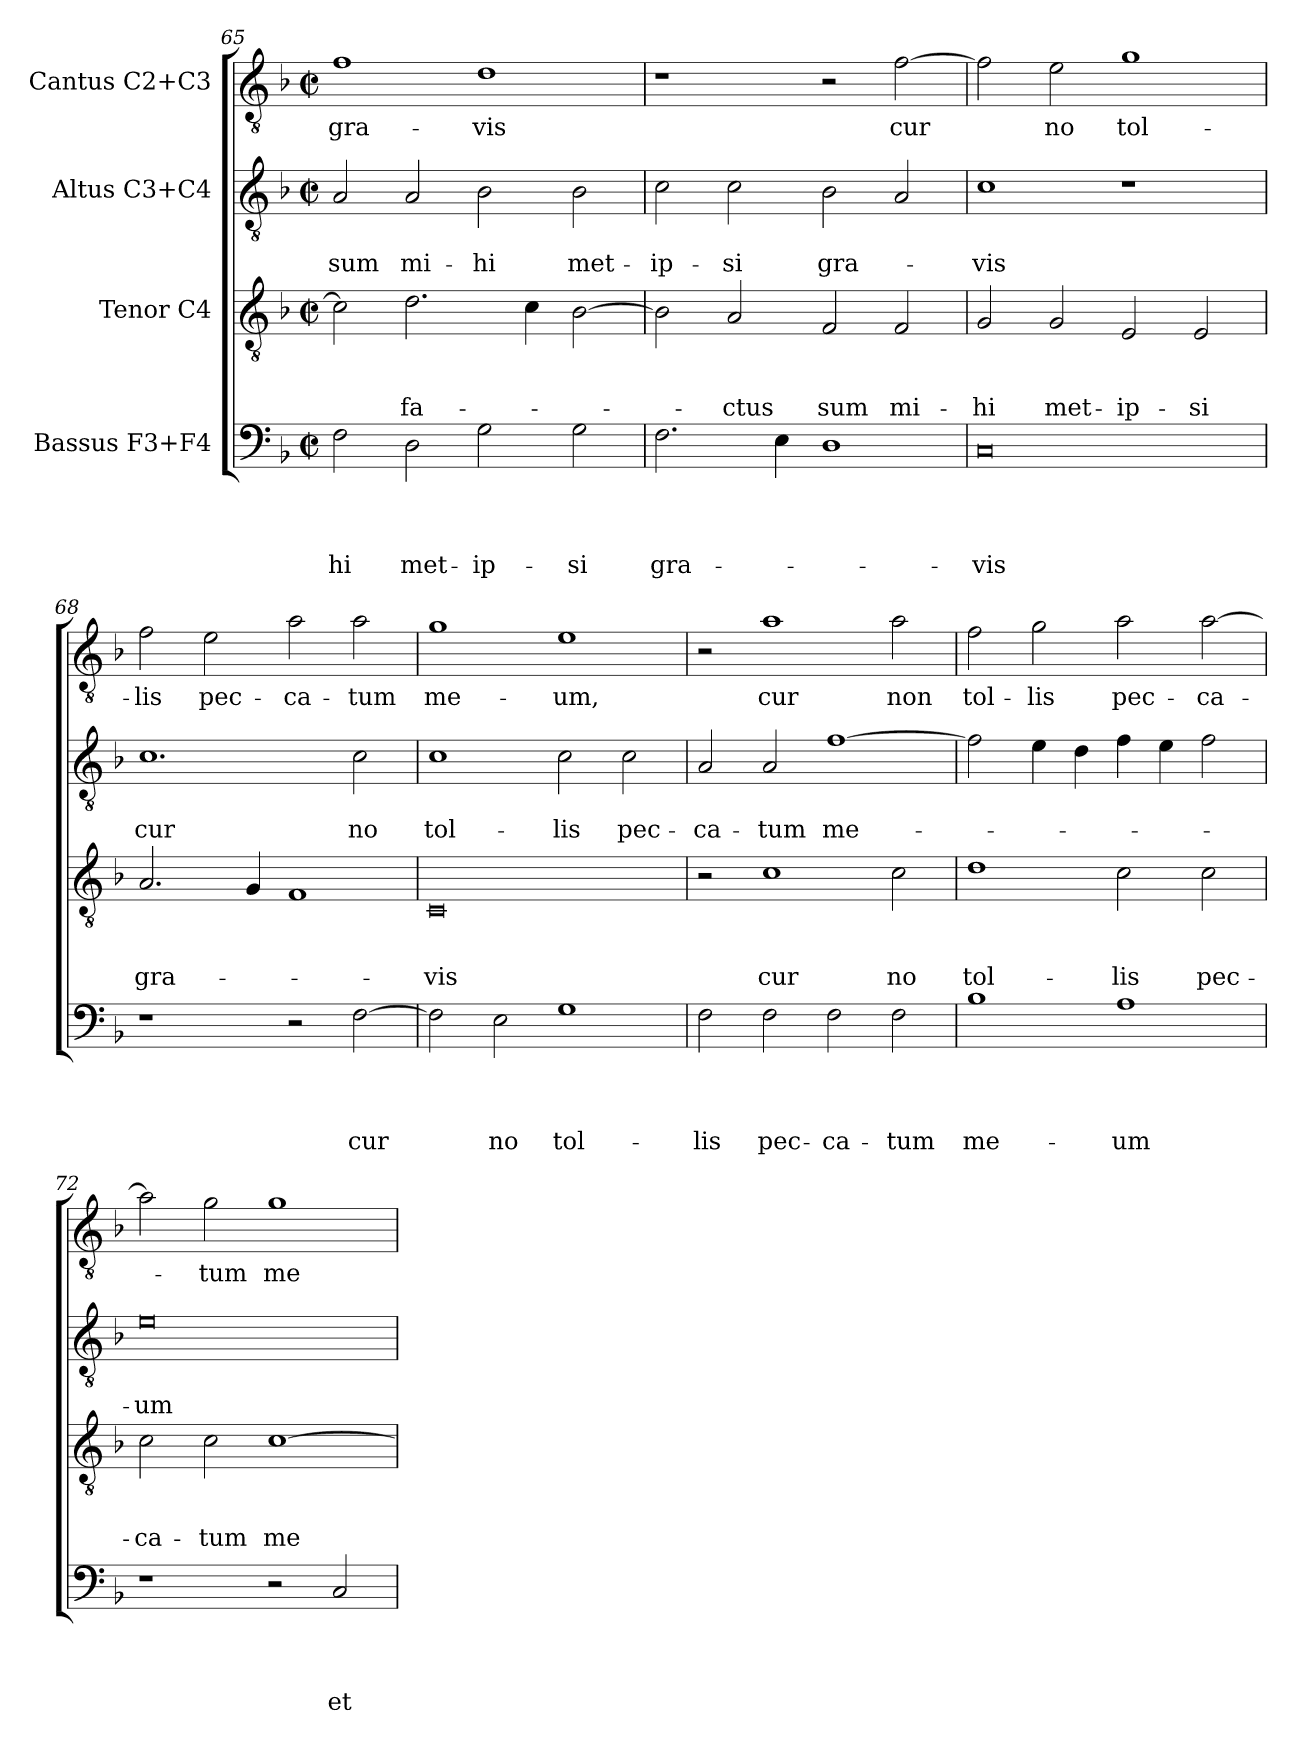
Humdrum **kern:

**kern	**text	**text	**text	**text	**kern	**text	**text	**text	**kern	**text	**text	**kern	**text
*part4	*part4	*part4	*part4	*part4	*part3	*part3	*part3	*part3	*part2	*part2	*part2	*part1	*part1
*staff4	*staff4	*staff4	*staff4	*staff4	*staff3	*staff3	*staff3	*staff3	*staff2	*staff2	*staff2	*staff1	*staff1
*I"Bassus F3+F4	*	*	*	*	*I"Tenor C4	*	*	*	*I"Altus C3+C4	*	*	*I"Cantus C2+C3	*
*clefF4	*	*	*	*	*clefGv2	*	*	*	*clefGv2	*	*	*clefGv2	*
*k[b-]	*	*	*	*	*k[b-]	*	*	*	*k[b-]	*	*	*k[b-]	*
*F:	*	*	*	*	*F:	*	*	*	*F:	*	*	*F:	*
*M2/2	*	*	*	*	*M2/2	*	*	*	*M2/2	*	*	*M2/2	*
*met(c|)	*	*	*	*	*met(c|)	*	*	*	*met(c|)	*	*	*met(c|)	*
=65	=65	=65	=65	=65	=65	=65	=65	=65	=65	=65	=65	=65	=65
!	!	!	!	!LO:LY:b	!	!	!	!	!	!	!LO:LY:b	!	!LO:LY:b
2F\	.	.	.	-hi	2c\]	.	.	.	2A/	.	sum	1f	gra-
!	!	!	!	!LO:LY:b	!	!	!	!LO:LY:b	!	!	!LO:LY:b	!	!
2D\	.	.	.	met-	2.d\	.	.	fa-	2A/	.	mi-	.	.
!	!	!	!	!LO:LY:b	!	!	!	!	!	!	!LO:LY:b	!	!LO:LY:b
2G\	.	.	.	-ip-	.	.	.	.	2B-\	.	-hi	1d	-vis
.	.	.	.	.	4c\	.	.	.	.	.	.	.	.
!	!	!	!	!LO:LY:b	!	!	!	!	!	!	!LO:LY:b	!	!
2G\	.	.	.	-si	[<2B-\	.	.	.	2B-\	.	met-	.	.
!!LO:LB:g=z
=66	=66	=66	=66	=66	=66	=66	=66	=66	=66	=66	=66	=66	=66
!	!	!	!	!LO:LY:b	!	!	!	!	!	!	!LO:LY:b	!	!
2.F\	.	.	.	gra-	2B-\]	.	.	.	2c\	.	-ip-	1r	.
!	!	!	!	!	!	!	!	!LO:LY:b	!	!	!LO:LY:b	!	!
.	.	.	.	.	2A/	.	.	-ctus	2c\	.	-si	.	.
4E\	.	.	.	.	.	.	.	.	.	.	.	.	.
!	!	!	!	!	!	!	!	!LO:LY:b	!	!	!LO:LY:b	!	!
1D	.	.	.	.	2F/	.	.	sum	2B-\	.	gra-	2r	.
!	!	!	!	!	!	!	!	!LO:LY:b	!	!	!	!	!LO:LY:b
.	.	.	.	.	2F/	.	.	mi-	2A/	.	.	[>2f\	cur
=67	=67	=67	=67	=67	=67	=67	=67	=67	=67	=67	=67	=67	=67
!	!	!	!	!LO:LY:b	!	!	!	!LO:LY:b	!	!	!LO:LY:b	!	!
0C	.	.	.	-vis	2G/	.	.	-hi	1c	.	-vis	2f\]	.
!	!	!	!	!	!	!	!	!LO:LY:b	!	!	!	!	!LO:LY:b
.	.	.	.	.	2G/	.	.	met-	.	.	.	2e\	no
!	!	!	!	!	!	!	!	!LO:LY:b	!	!	!	!	!LO:LY:b
.	.	.	.	.	2E/	.	.	-ip-	1r	.	.	1g	tol-
!	!	!	!	!	!	!	!	!LO:LY:b	!	!	!	!	!
.	.	.	.	.	2E/	.	.	-si	.	.	.	.	.
=68	=68	=68	=68	=68	=68	=68	=68	=68	=68	=68	=68	=68	=68
!	!	!	!	!	!	!	!	!LO:LY:b	!	!	!LO:LY:b	!	!LO:LY:b
1r	.	.	.	.	2.A/	.	.	gra-	1.c	.	cur	2f\	-lis
!	!	!	!	!	!	!	!	!	!	!	!	!	!LO:LY:b
.	.	.	.	.	.	.	.	.	.	.	.	2e\	pec-
.	.	.	.	.	4G/	.	.	.	.	.	.	.	.
!	!	!	!	!	!	!	!	!	!	!	!	!	!LO:LY:b
2r	.	.	.	.	1F	.	.	.	.	.	.	2a\	-ca-
!	!	!	!	!LO:LY:b	!	!	!	!	!	!	!LO:LY:b	!	!LO:LY:b
[>2F\	.	.	.	cur	.	.	.	.	2c\	.	no	2a\	-tum
=69	=69	=69	=69	=69	=69	=69	=69	=69	=69	=69	=69	=69	=69
!	!	!	!	!	!	!	!	!LO:LY:b	!	!	!LO:LY:b	!	!LO:LY:b
2F\]	.	.	.	.	0C	.	.	-vis	1c	.	tol-	1g	me-
!	!	!	!	!LO:LY:b	!	!	!	!	!	!	!	!	!
2E\	.	.	.	no	.	.	.	.	.	.	.	.	.
!	!	!	!	!LO:LY:b	!	!	!	!	!	!	!LO:LY:b	!	!LO:LY:b
1G	.	.	.	tol-	.	.	.	.	2c\	.	-lis	1e	-um,
!	!	!	!	!	!	!	!	!	!	!	!LO:LY:b	!	!
.	.	.	.	.	.	.	.	.	2c\	.	pec-	.	.
=70	=70	=70	=70	=70	=70	=70	=70	=70	=70	=70	=70	=70	=70
!	!	!	!	!LO:LY:b	!	!	!	!	!	!	!LO:LY:b	!	!
2F\	.	.	.	-lis	2r	.	.	.	2A/	.	-ca-	2r	.
!	!	!	!	!LO:LY:b	!	!	!	!LO:LY:b	!	!	!LO:LY:b	!	!LO:LY:b
2F\	.	.	.	pec-	1c	.	.	cur	2A/	.	-tum	1a	cur
!	!	!	!	!LO:LY:b	!	!	!	!	!	!	!LO:LY:b	!	!
2F\	.	.	.	-ca-	.	.	.	.	[<1f	.	me-	.	.
!	!	!	!	!LO:LY:b	!	!	!	!LO:LY:b	!	!	!	!	!LO:LY:b
2F\	.	.	.	-tum	2c\	.	.	no	.	.	.	2a\	non
!!LO:LB:g=z
=71	=71	=71	=71	=71	=71	=71	=71	=71	=71	=71	=71	=71	=71
!	!	!	!	!LO:LY:b	!	!	!	!LO:LY:b	!	!	!	!	!LO:LY:b
1B-	.	.	.	me-	1d	.	.	tol-	2f\]	.	.	2f\	tol-
!	!	!	!	!	!	!	!	!	!	!	!	!	!LO:LY:b
.	.	.	.	.	.	.	.	.	4e\	.	.	2g\	-lis
.	.	.	.	.	.	.	.	.	4d\	.	.	.	.
!	!	!	!	!LO:LY:b	!	!	!	!LO:LY:b	!	!	!	!	!LO:LY:b
1A	.	.	.	-um	2c\	.	.	-lis	4f\	.	.	2a\	pec-
.	.	.	.	.	.	.	.	.	4e\	.	.	.	.
!	!	!	!	!	!	!	!	!LO:LY:b	!	!	!	!	!LO:LY:b
.	.	.	.	.	2c\	.	.	pec-	2f\	.	.	[>2a\	-ca-
=72	=72	=72	=72	=72	=72	=72	=72	=72	=72	=72	=72	=72	=72
!	!	!	!	!	!	!	!	!LO:LY:b	!	!	!LO:LY:b	!	!
1r	.	.	.	.	2c\	.	.	-ca-	0e	.	-um	2a\]	.
!	!	!	!	!	!	!	!	!LO:LY:b	!	!	!	!	!LO:LY:b
.	.	.	.	.	2c\	.	.	-tum	.	.	.	2g\	-tum
!	!	!	!	!	!	!	!	!LO:LY:b	!	!	!	!	!LO:LY:b
2r	.	.	.	.	[>1c	.	.	me-	.	.	.	1g	me-
!	!	!	!	!LO:LY:b	!	!	!	!	!	!	!	!	!
2C/	.	.	.	et	.	.	.	.	.	.	.	.	.
=	=	=	=	=	=	=	=	=	=	=	=	=	=
*-	*-	*-	*-	*-	*-	*-	*-	*-	*-	*-	*-	*-	*-
